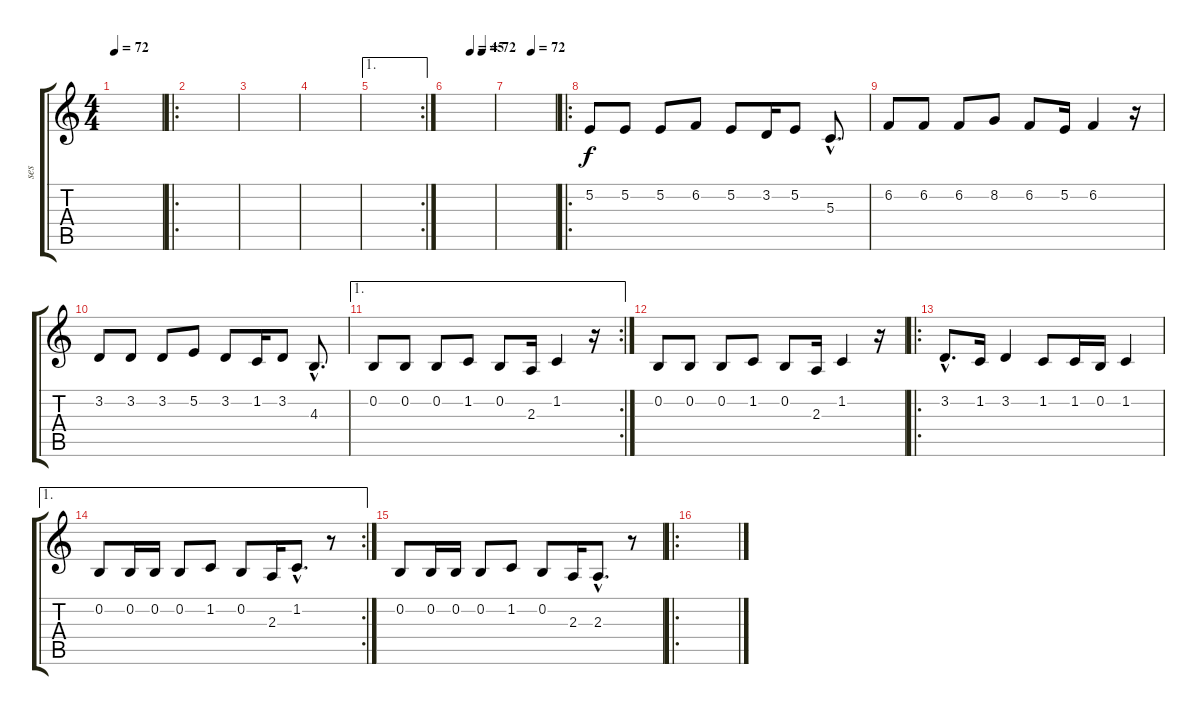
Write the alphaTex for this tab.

\track ("ses" "ses") {instrument choiraahs}
\staff {score tabs}
\tuning (E4 B3 G3 D3 A2 E2) {hide}
\ts (4 4)
\tempo 72
\clef g2
\ks c
|
\ro
|
|
|
\ae 1
\rc 2
|
\tempo (45 0.5)
\tempo (72 0.75)
|
\tempo (72 0.5)
|
\ro
5.2.8 5.2.8 5.2.8 6.2.8 5.2.8 3.2.16 5.2.8 5.3{hac}.8{d} |
6.2.8 6.2.8 6.2.8 8.2.8 6.2.8 5.2.16 6.2.4 r.16 |
3.2.8 3.2.8 3.2.8 5.2.8 3.2.8 1.2.16 3.2.8 4.3{hac}.8{d} |
\ae 1
\rc 2
0.2.8 0.2.8 0.2.8 1.2.8 0.2.8 2.3.16 1.2.4 r.16 |
0.2.8 0.2.8 0.2.8 1.2.8 0.2.8 2.3.16 1.2.4 r.16 |
\ro
3.2{hac}.8{d} 1.2.16 3.2.4 1.2.8 1.2.16 0.2.16 1.2.4 |
\ae 1
\rc 2
0.2.8 0.2.16 0.2.16 0.2.8 1.2.8 0.2.8 2.3.16 1.2{hac}.8{d} r.8 |
0.2.8 0.2.16 0.2.16 0.2.8 1.2.8 0.2.8 2.3.16 2.3{hac}.8{d} r.8 |
\ro
